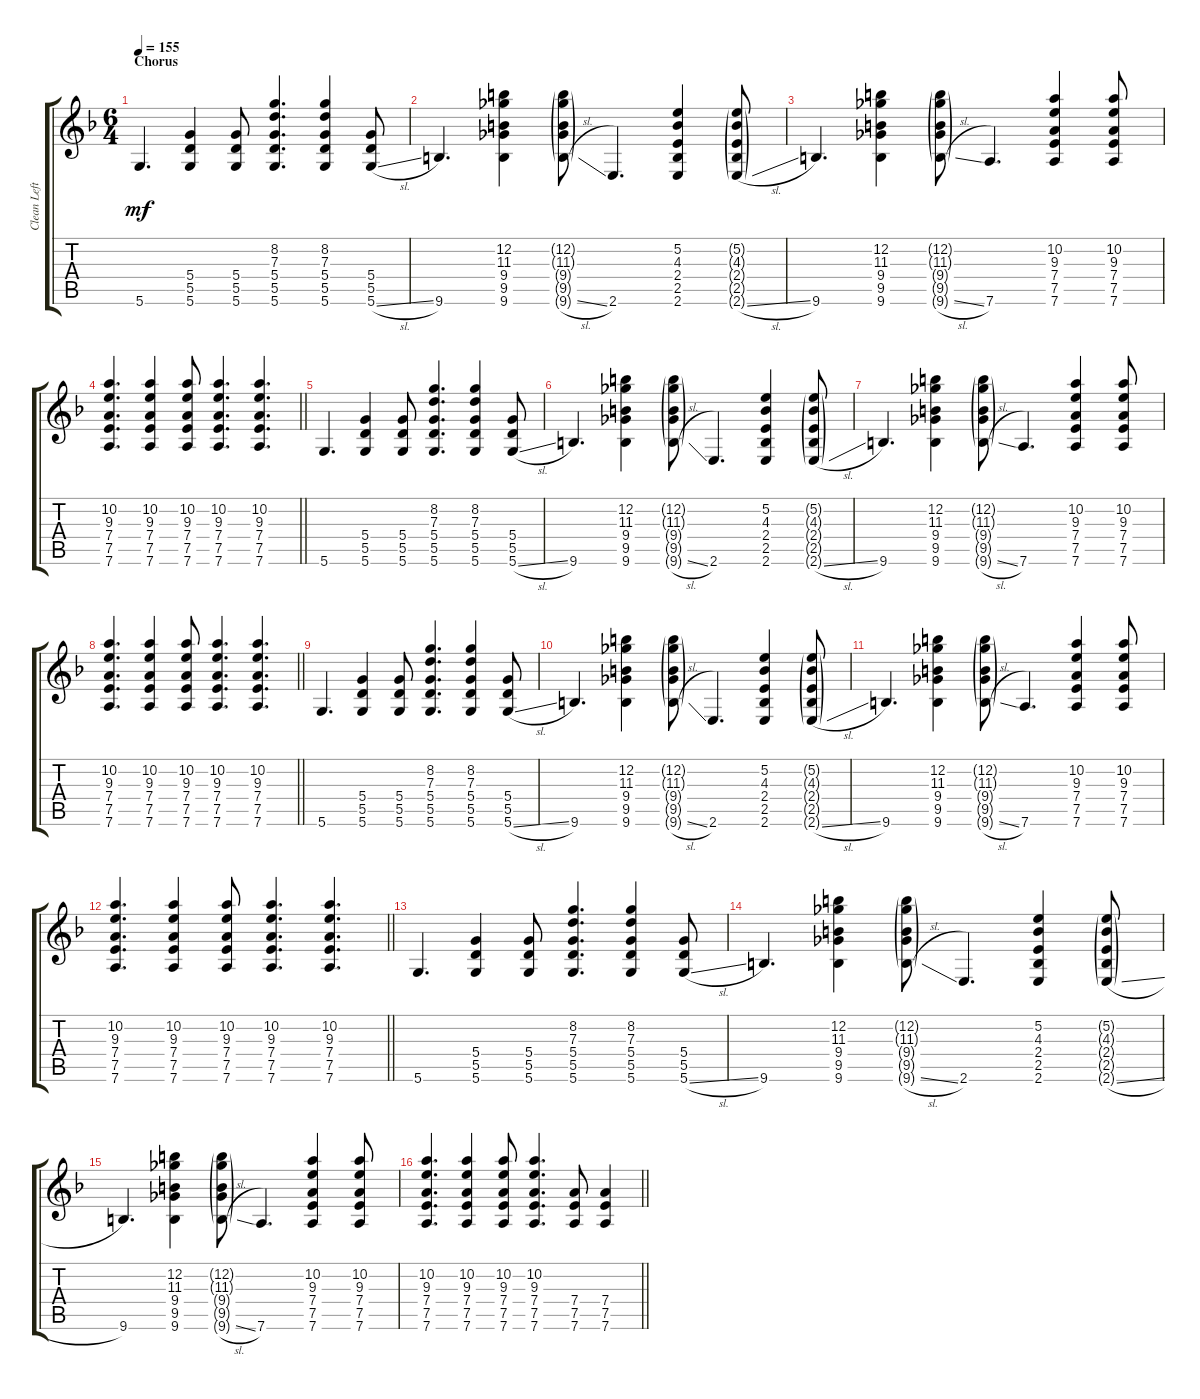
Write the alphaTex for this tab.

\track ("Clean Left Guitar" "Clean Left") {instrument electricguitarclean}
\staff {score tabs}
\tuning (E4 B3 G3 D3 A2 D2) {hide}
\ts (6 4)
\section ("" "Chorus")
\tempo 155
\clef g2
\ks dminor
5.6.4{d dy mf} (5.4 5.5 5.6).4 (5.4 5.5 5.6).8 (8.2 7.3 5.4 5.5 5.6).4{d} (8.2 7.3 5.4 5.5 5.6).4 (5.4 5.5 5.6{sl}).8 |
9.6.4{d} (12.2 11.3 9.4 9.5 9.6).4 (12.2{g} 11.3{g} 9.4{g} 9.5{g} 9.6{sl g}).8 2.6.4{d} (5.2 4.3 2.4 2.5 2.6).4 (5.2{g} 4.3{g} 2.4{g} 2.5{g} 2.6{sl g}).8 |
9.6.4{d} (12.2 11.3 9.4 9.5 9.6).4 (12.2{g} 11.3{g} 9.4{g} 9.5{g} 9.6{sl g}).8 7.6.4{d} (10.2 9.3 7.4 7.5 7.6).4 (10.2 9.3 7.4 7.5 7.6).8 |
\barLineRight lightlight
(10.2 9.3 7.4 7.5 7.6).4{d} (10.2 9.3 7.4 7.5 7.6).4 (10.2 9.3 7.4 7.5 7.6).8 (10.2 9.3 7.4 7.5 7.6).4{d} (10.2 9.3 7.4 7.5 7.6).4{d} |
5.6.4{d} (5.4 5.5 5.6).4 (5.4 5.5 5.6).8 (8.2 7.3 5.4 5.5 5.6).4{d} (8.2 7.3 5.4 5.5 5.6).4 (5.4 5.5 5.6{sl}).8 |
9.6.4{d} (12.2 11.3 9.4 9.5 9.6).4 (12.2{g} 11.3{g} 9.4{g} 9.5{g} 9.6{sl g}).8 2.6.4{d} (5.2 4.3 2.4 2.5 2.6).4 (5.2{g} 4.3{g} 2.4{g} 2.5{g} 2.6{sl g}).8 |
9.6.4{d} (12.2 11.3 9.4 9.5 9.6).4 (12.2{g} 11.3{g} 9.4{g} 9.5{g} 9.6{sl g}).8 7.6.4{d} (10.2 9.3 7.4 7.5 7.6).4 (10.2 9.3 7.4 7.5 7.6).8 |
\barLineRight lightlight
(10.2 9.3 7.4 7.5 7.6).4{d} (10.2 9.3 7.4 7.5 7.6).4 (10.2 9.3 7.4 7.5 7.6).8 (10.2 9.3 7.4 7.5 7.6).4{d} (10.2 9.3 7.4 7.5 7.6).4{d} |
5.6.4{d} (5.4 5.5 5.6).4 (5.4 5.5 5.6).8 (8.2 7.3 5.4 5.5 5.6).4{d} (8.2 7.3 5.4 5.5 5.6).4 (5.4 5.5 5.6{sl}).8 |
9.6.4{d} (12.2 11.3 9.4 9.5 9.6).4 (12.2{g} 11.3{g} 9.4{g} 9.5{g} 9.6{sl g}).8 2.6.4{d} (5.2 4.3 2.4 2.5 2.6).4 (5.2{g} 4.3{g} 2.4{g} 2.5{g} 2.6{sl g}).8 |
9.6.4{d} (12.2 11.3 9.4 9.5 9.6).4 (12.2{g} 11.3{g} 9.4{g} 9.5{g} 9.6{sl g}).8 7.6.4{d} (10.2 9.3 7.4 7.5 7.6).4 (10.2 9.3 7.4 7.5 7.6).8 |
\barLineRight lightlight
(10.2 9.3 7.4 7.5 7.6).4{d} (10.2 9.3 7.4 7.5 7.6).4 (10.2 9.3 7.4 7.5 7.6).8 (10.2 9.3 7.4 7.5 7.6).4{d} (10.2 9.3 7.4 7.5 7.6).4{d} |
5.6.4{d} (5.4 5.5 5.6).4 (5.4 5.5 5.6).8 (8.2 7.3 5.4 5.5 5.6).4{d} (8.2 7.3 5.4 5.5 5.6).4 (5.4 5.5 5.6{sl}).8 |
9.6.4{d} (12.2 11.3 9.4 9.5 9.6).4 (12.2{g} 11.3{g} 9.4{g} 9.5{g} 9.6{sl g}).8 2.6.4{d} (5.2 4.3 2.4 2.5 2.6).4 (5.2{g} 4.3{g} 2.4{g} 2.5{g} 2.6{sl g}).8 |
9.6.4{d} (12.2 11.3 9.4 9.5 9.6).4 (12.2{g} 11.3{g} 9.4{g} 9.5{g} 9.6{sl g}).8 7.6.4{d} (10.2 9.3 7.4 7.5 7.6).4 (10.2 9.3 7.4 7.5 7.6).8 |
\barLineRight lightlight
(10.2 9.3 7.4 7.5 7.6).4{d} (10.2 9.3 7.4 7.5 7.6).4 (10.2 9.3 7.4 7.5 7.6).8 (10.2 9.3 7.4 7.5 7.6).4{d} (7.4 7.5 7.6).8 (7.4 7.5 7.6{sl}).4
